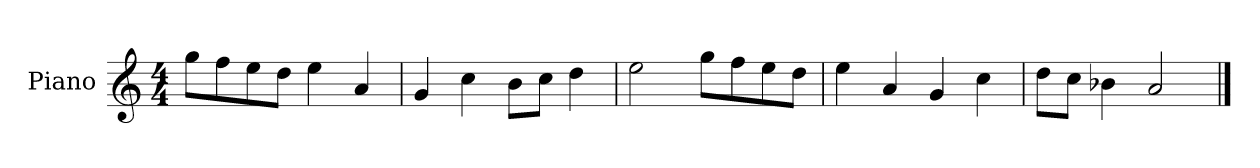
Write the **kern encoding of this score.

**kern
*part1
*staff1
*I"Piano
*I'P-no
*clefG2
*k[]
*M4/4
*MM90
=1
8gg\L
8ff\
8ee\
8dd\J
4ee\
4a/
=2
4g/
4cc\
8b\L
8cc\J
4dd\
=3
2ee\
8gg\L
8ff\
8ee\
8dd\J
=4
4ee\
4a/
4g/
4cc\
=5
8dd\L
8cc\J
4b-X\
2a/
==
*-
